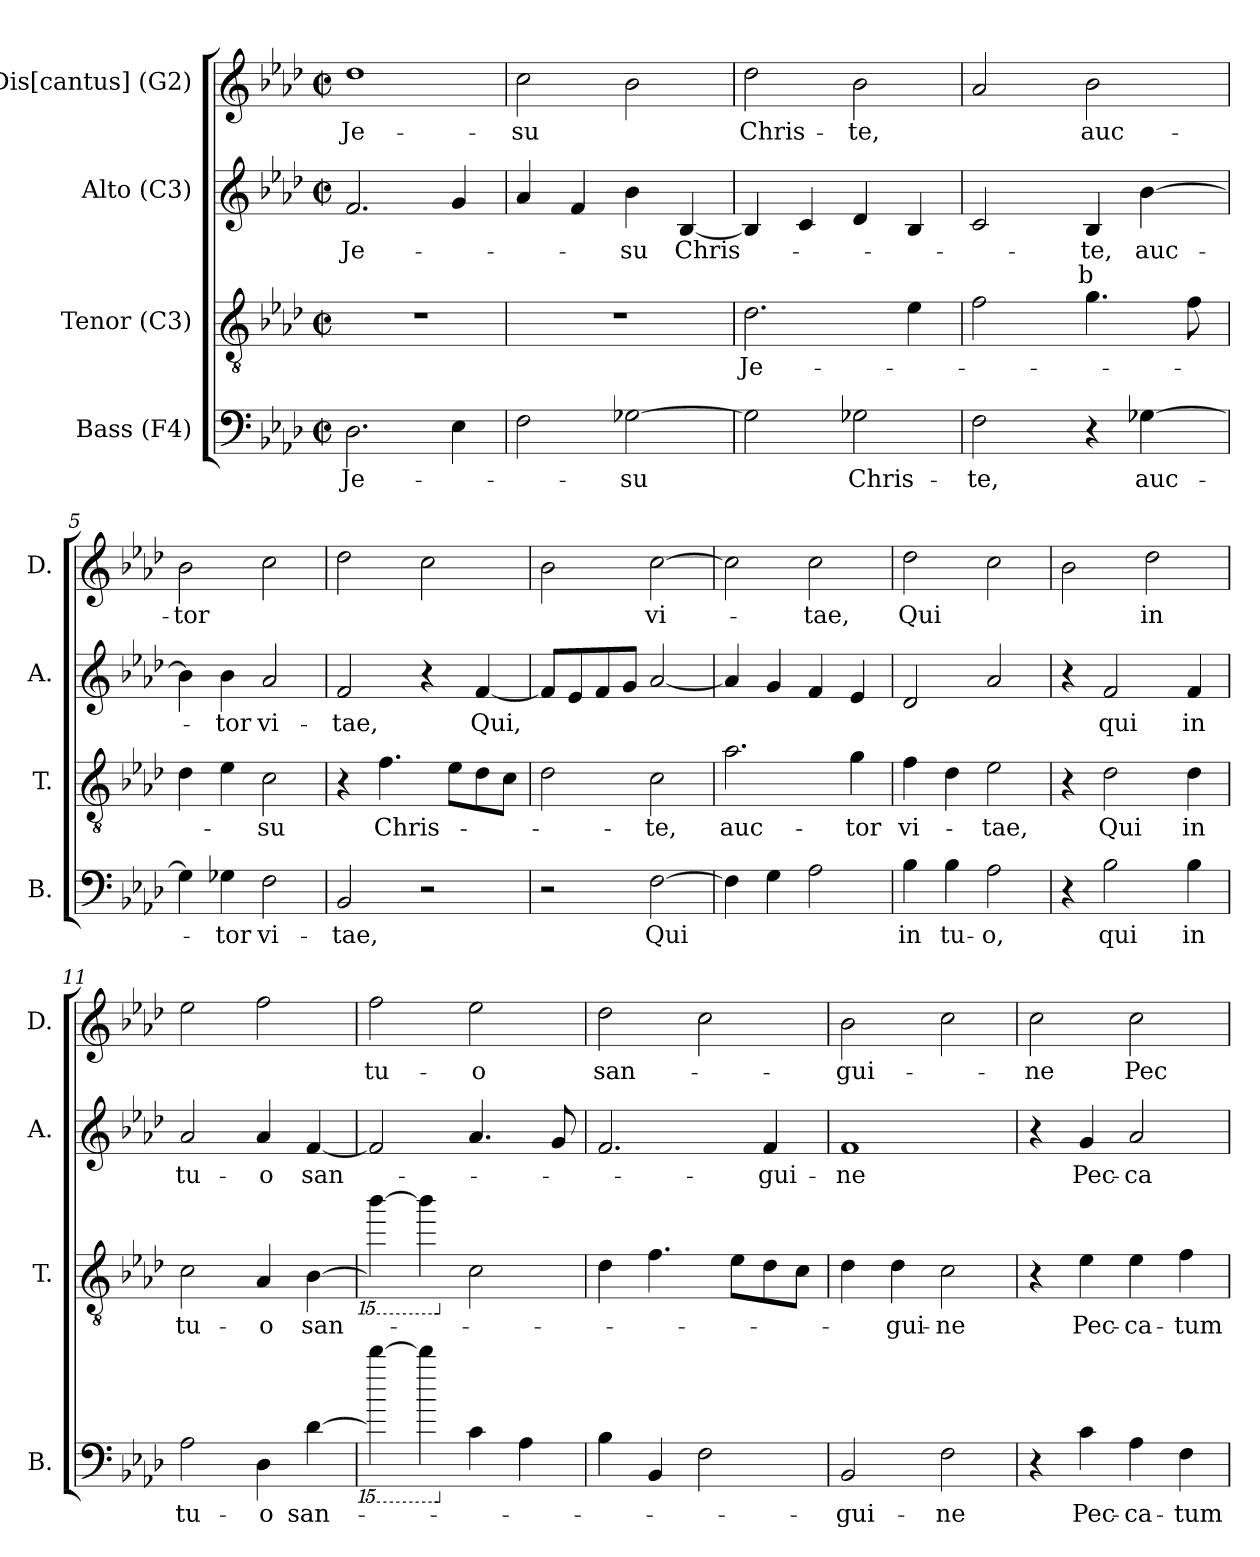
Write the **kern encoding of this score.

**kern	**text	**kern	**text	**kern	**text	**kern	**text
*part4	*part4	*part3	*part3	*part2	*part2	*part1	*part1
*staff4	*staff4	*staff3	*staff3	*staff2	*staff2	*staff1	*staff1
*I"Bass (F4)	*	*I"Tenor (C3)	*	*I"Alto (C3)	*	*I"Dis[cantus] (G2)	*
*I'B.	*	*I'T.	*	*I'A.	*	*I'D.	*
*clefF4	*	*clefGv2	*	*clefG2	*	*clefG2	*
*k[b-e-a-d-]	*	*k[b-e-a-d-]	*	*k[b-e-a-d-]	*	*k[b-e-a-d-]	*
*A-:	*	*A-:	*	*A-:	*	*A-:	*
*M2/2	*	*M2/2	*	*M2/2	*	*M2/2	*
*met(c|)	*	*met(c|)	*	*met(c|)	*	*met(c|)	*
=1	=1	=1	=1	=1	=1	=1	=1
!	!LO:LY:b	!	!	!	!LO:LY:b	!	!LO:LY:b
2.D-\	Je-	1r	.	2.f/	Je-	1dd-	Je-
4E-\	.	.	.	4g/	.	.	.
=2	=2	=2	=2	=2	=2	=2	=2
!	!	!	!	!	!	!	!LO:LY:b
2F\	.	1r	.	4a-/	.	2cc\	-su
.	.	.	.	4f/	.	.	.
!	!LO:LY:b	!	!	!	!LO:LY:b	!	!
[>2G-X\	-su	.	.	4b-\	-su	2b-\	.
!	!	!	!	!	!LO:LY:b	!	!
.	.	.	.	[<4B-/	Chris-	.	.
=3	=3	=3	=3	=3	=3	=3	=3
!	!	!	!LO:LY:b	!	!	!	!LO:LY:b
2G-\]	.	2.d-\	Je-	4B-/]	.	2dd-\	Chris-
.	.	.	.	4c/	.	.	.
!	!LO:LY:b	!	!	!	!	!	!LO:LY:b
2G-X\	Chris-	.	.	4d-/	.	2b-\	-te,
.	.	4e-\	.	4B-/	.	.	.
=4	=4	=4	=4	=4	=4	=4	=4
!	!LO:LY:b	!	!	!	!	!	!
*	*	*^	*	*	*	*	*
2F\	-te,	2f\	3ryy	.	2c/	.	2a-/	.
.	.	.	12...ryy	.	.	.	.	.
!	!	!	!LO:TX:a:t=b	!	!	!	!	!
.	.	.	3ryy	.	.	.	.	.
!	!	!	!	!	!	!LO:LY:b	!	!LO:LY:b
4r	.	4.g\	.	.	4B-/	-te,	2b-\	auc-
!	!LO:LY:b	!	!	!	!	!LO:LY:b	!	!
[>4G-X\	auc-	.	.	.	[>4b-\	auc-	.	.
.	.	.	6ryy	.	.	.	.	.
.	.	8f\	.	.	.	.	.	.
.	.	.	96ryy	.	.	.	.	.
=5	=5	=5	=5	=5	=5	=5	=5	=5
!	!	!	!	!	!	!	!	!LO:LY:b
*	*	*v	*v	*	*	*	*	*
4G-\]	.	4d-\	.	4b-\]	.	2b-\	-tor
!	!LO:LY:b	!	!	!	!LO:LY:b	!	!
4G-X\	-tor	4e-\	.	4b-\	-tor	.	.
!	!LO:LY:b	!	!LO:LY:b	!	!LO:LY:b	!	!
2F\	vi-	2c\	-su	2a-/	vi-	2cc\	.
=6	=6	=6	=6	=6	=6	=6	=6
!	!LO:LY:b	!	!	!	!LO:LY:b	!	!
2BB-/	-tae,	4r	.	2f/	-tae,	2dd-\	.
!	!	!	!LO:LY:b	!	!	!	!
.	.	4.f\	Chris-	.	.	.	.
2r	.	.	.	4r	.	2cc\	.
.	.	8e-\L	.	.	.	.	.
!	!	!	!	!	!LO:LY:b	!	!
.	.	8d-\	.	[<4f/	Qui,	.	.
.	.	8c\J	.	.	.	.	.
=7	=7	=7	=7	=7	=7	=7	=7
2r	.	2d-\	.	8f/L]	.	2b-\	.
.	.	.	.	8e-/	.	.	.
.	.	.	.	8f/	.	.	.
.	.	.	.	8g/J	.	.	.
!	!LO:LY:b	!	!LO:LY:b	!	!	!	!LO:LY:b
[<2F\	Qui	2c\	-te,	[<2a-/	.	[<2cc\	vi-
!!LO:LB:g=z
=8	=8	=8	=8	=8	=8	=8	=8
!	!	!	!LO:LY:b	!	!	!	!
4F\]	.	2.a-\	auc-	4a-/]	.	2cc\]	.
4G\	.	.	.	4g/	.	.	.
!	!	!	!	!	!	!	!LO:LY:b
2A-\	.	.	.	4f/	.	2cc\	-tae,
!	!	!	!LO:LY:b	!	!	!	!
.	.	4g\	-tor	4e-/	.	.	.
=9	=9	=9	=9	=9	=9	=9	=9
!	!LO:LY:b	!	!LO:LY:b	!	!	!	!LO:LY:b
4B-\	in	4f\	vi-	2d-/	.	2dd-\	Qui
!	!LO:LY:b	!	!	!	!	!	!
4B-\	tu-	4d-\	.	.	.	.	.
!	!LO:LY:b	!	!LO:LY:b	!	!	!	!
2A-\	-o,	2e-\	-tae,	2a-/	.	2cc\	.
=10	=10	=10	=10	=10	=10	=10	=10
4r	.	4r	.	4r	.	2b-\	.
!	!LO:LY:b	!	!LO:LY:b	!	!LO:LY:b	!	!
2B-\	qui	2d-\	Qui	2f/	qui	.	.
!	!	!	!	!	!	!	!LO:LY:b
.	.	.	.	.	.	2dd-\	in
!	!LO:LY:b	!	!LO:LY:b	!	!LO:LY:b	!	!
4B-\	in	4d-\	in	4f/	in	.	.
=11	=11	=11	=11	=11	=11	=11	=11
!	!LO:LY:b	!	!LO:LY:b	!	!LO:LY:b	!	!
2A-\	tu-	2c\	tu-	2a-/	tu-	2ee-\	.
!	!LO:LY:b	!	!LO:LY:b	!	!LO:LY:b	!	!
4D-\	-o	4A-/	-o	4a-/	-o	2ff\	.
!	!LO:LY:b	!	!LO:LY:b	!	!LO:LY:b	!	!
[>4d-\	san-	[>4B-\	san-	[<4f/	san-	.	.
=12	=12	=12	=12	=12	=12	=12	=12
*15ba	*	*	*	*	*	*	*
*	*	*15ba	*	*	*	*	*
!	!	!	!	!	!	!	!LO:LY:b
4d-\_	.	4B-\_	.	2f/]	.	2ff\	tu-
4d-\]	.	4B-\]	.	.	.	.	.
*X15ba	*	*	*	*	*	*	*
*	*	*X15ba	*	*	*	*	*
!	!	!	!	!	!	!	!LO:LY:b
4c\	.	2c\	.	4.a-/	.	2ee-\	-o
4A-\	.	.	.	.	.	.	.
.	.	.	.	8g/	.	.	.
=13	=13	=13	=13	=13	=13	=13	=13
!	!	!	!	!	!	!	!LO:LY:b
4B-\	.	4d-\	.	2.f/	.	2dd-\	san-
4BB-/	.	4.f\	.	.	.	.	.
2F\	.	.	.	.	.	2cc\	.
.	.	8e-\L	.	.	.	.	.
!	!	!	!	!	!LO:LY:b	!	!
.	.	8d-\	.	4f/	-gui-	.	.
.	.	8c\J	.	.	.	.	.
=14	=14	=14	=14	=14	=14	=14	=14
!	!LO:LY:b	!	!	!	!LO:LY:b	!	!LO:LY:b
2BB-/	-gui-	4d-\	.	1f	-ne	2b-\	-gui-
!	!	!	!LO:LY:b	!	!	!	!
.	.	4d-\	-gui-	.	.	.	.
!	!LO:LY:b	!	!LO:LY:b:rj	!	!	!	!
2F\	-ne	2c\	-ne	.	.	2cc\	.
=15	=15	=15	=15	=15	=15	=15	=15
!	!	!	!	!	!	!	!LO:LY:b
4r	.	4r	.	4r	.	2cc\	-ne
!	!LO:LY:b	!	!LO:LY:b	!	!LO:LY:b	!	!
4c\	Pec-	4e-\	Pec-	4g/	Pec-	.	.
!	!LO:LY:b	!	!LO:LY:b	!	!LO:LY:b:rj	!	!LO:LY:b
4A-\	-ca-	4e-\	-ca-	2a-/	-ca-	2cc\	Pec-
!	!LO:LY:b:rj	!	!LO:LY:b:rj	!	!	!	!
4F\	-tum	4f\	-tum	.	.	.	.
=	=	=	=	=	=	=	=
*-	*-	*-	*-	*-	*-	*-	*-
